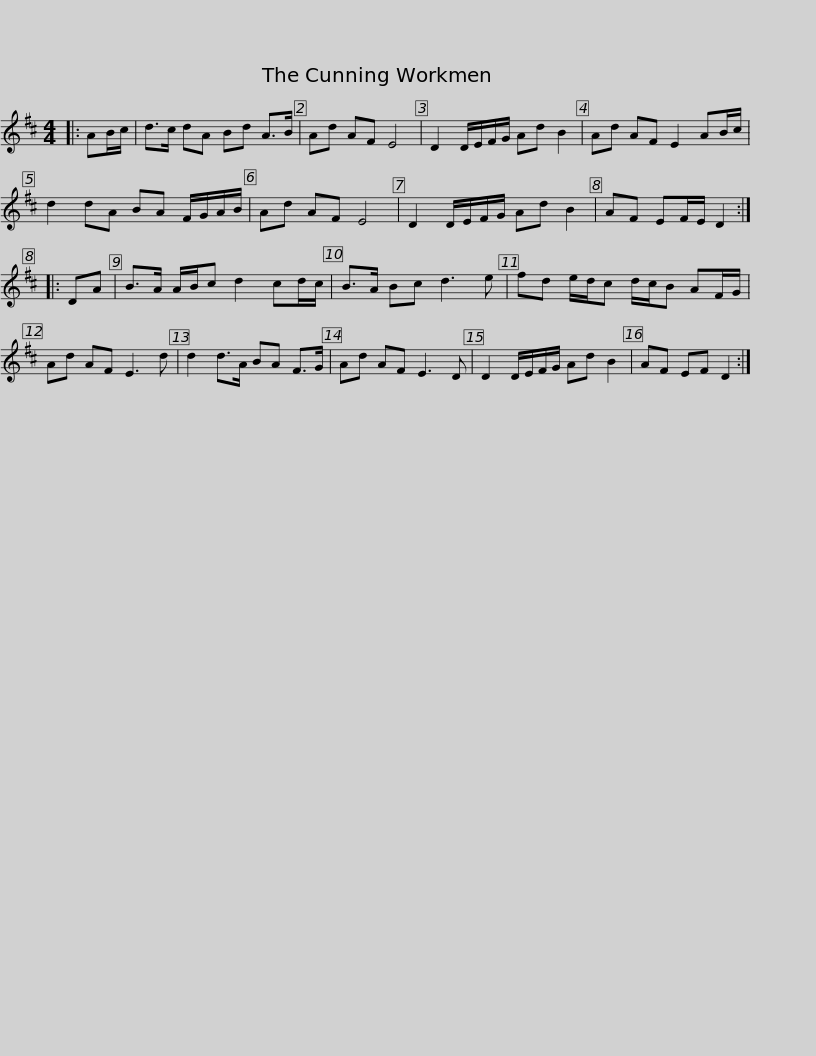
X:1
L:1/8
M:4/4
I:linebreak $
K:D
V:1 treble
V:1
|: AB/c/ | d>c dA Bd A>B | Ad AF E4 | D2 D/E/F/G/ Ad B2 | Ad AF E2 AB/c/ | %5
 d2 dA BA F/G/A/B/ |$ Ad AF E4 | D2 D/E/F/G/ Ad B2 | AF EF/E/ D2 :: DA | %10
 B>A A/B/c d2 cd/c/ | B>A Bc d3 e |$ fd e/d/c d/c/B AF/G/ | Ad AF E3 d | d2 d>A BA F>G | %15
 Ad AF E3 D | D2 D/E/F/G/ Ad B2 | AF EF D2 :| %18
